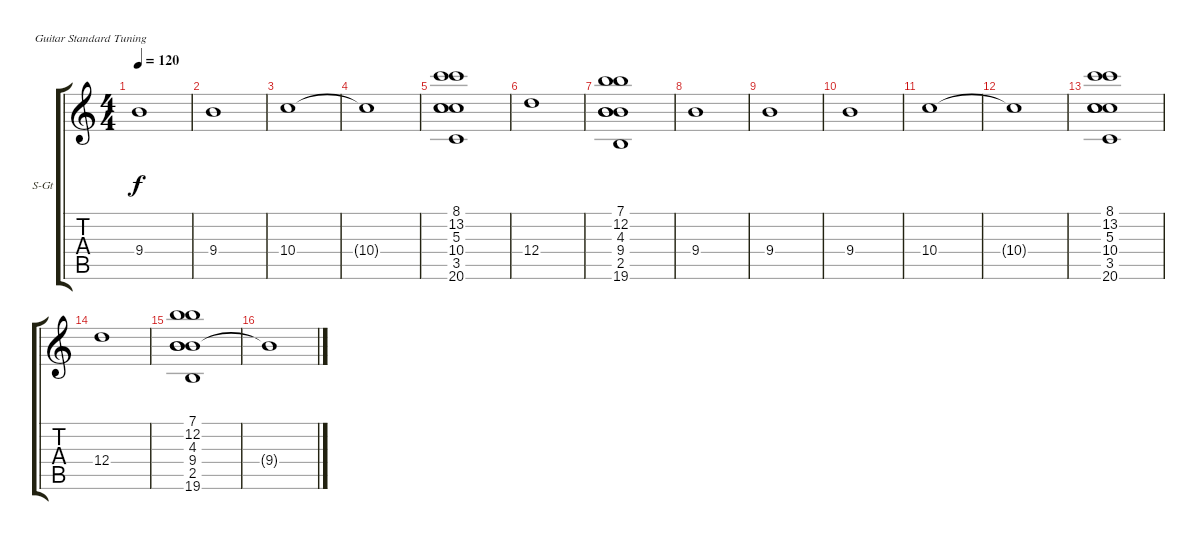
\bracketExtendMode groupsimilarinstruments
\firstSystemTrackNameOrientation horizontal
\otherSystemsTrackNameOrientation horizontal
\track ("Хор" "S-Gt") {instrument choiraahs}
\staff {score tabs}
\tuning (E4 B3 G3 D3 A2 E2)
\displaytranspose 12
\ts (4 4)
\tempo 120
\clef g2
\ks c
9.4.1{dy f} |
9.4.1 |
10.4.1 |
10.4{t}.1 |
(8.1 13.2 5.3 10.4 3.5 20.6).1 |
12.4.1 |
(7.1 12.2 4.3 9.4 2.5 19.6).1 |
9.4.1 |
9.4.1 |
9.4.1 |
10.4.1 |
10.4{t}.1 |
(8.1 13.2 5.3 10.4 3.5 20.6).1 |
12.4.1 |
(7.1 12.2 4.3 9.4 2.5 19.6).1 |
9.4{t}.1
